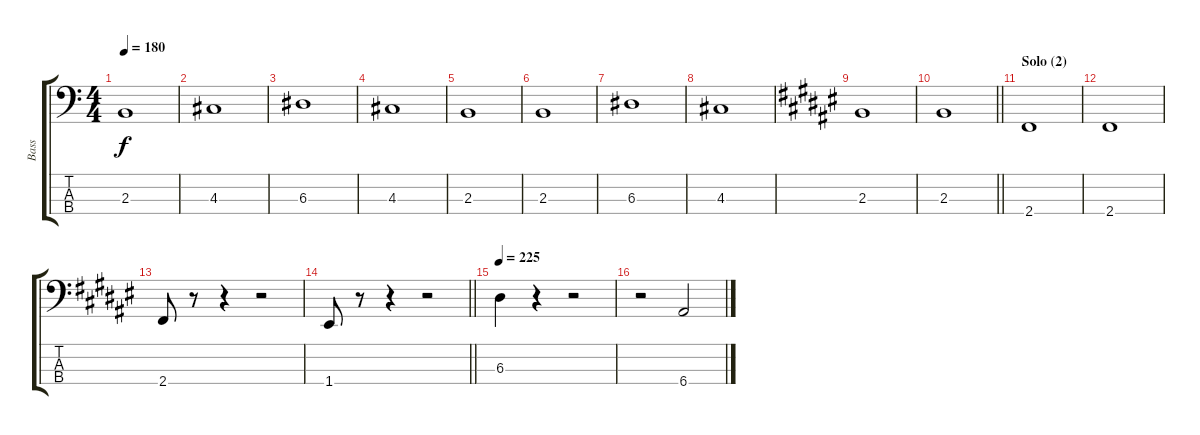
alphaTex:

\track ("Bass" "Bass") {instrument electricbassfinger}
\staff {score tabs}
\tuning (G2 D2 A1 E1) {hide}
\ts (4 4)
\tempo 180
\clef f4
\ks c
2.3.1{dy f} |
4.3.1 |
6.3.1 |
4.3.1 |
2.3.1 |
2.3.1 |
6.3.1 |
4.3.1 |
\ks f#
2.3.1 |
\barLineRight lightlight
2.3.1 |
\section ("" "Solo (2)")
2.4.1 |
2.4.1 |
2.4.8 r.8 r.4 r.2 |
\barLineRight lightlight
1.4.8 r.8 r.4 r.2 |
\tempo 225
6.3.4 r.4 r.2 |
r.2 6.4.2
